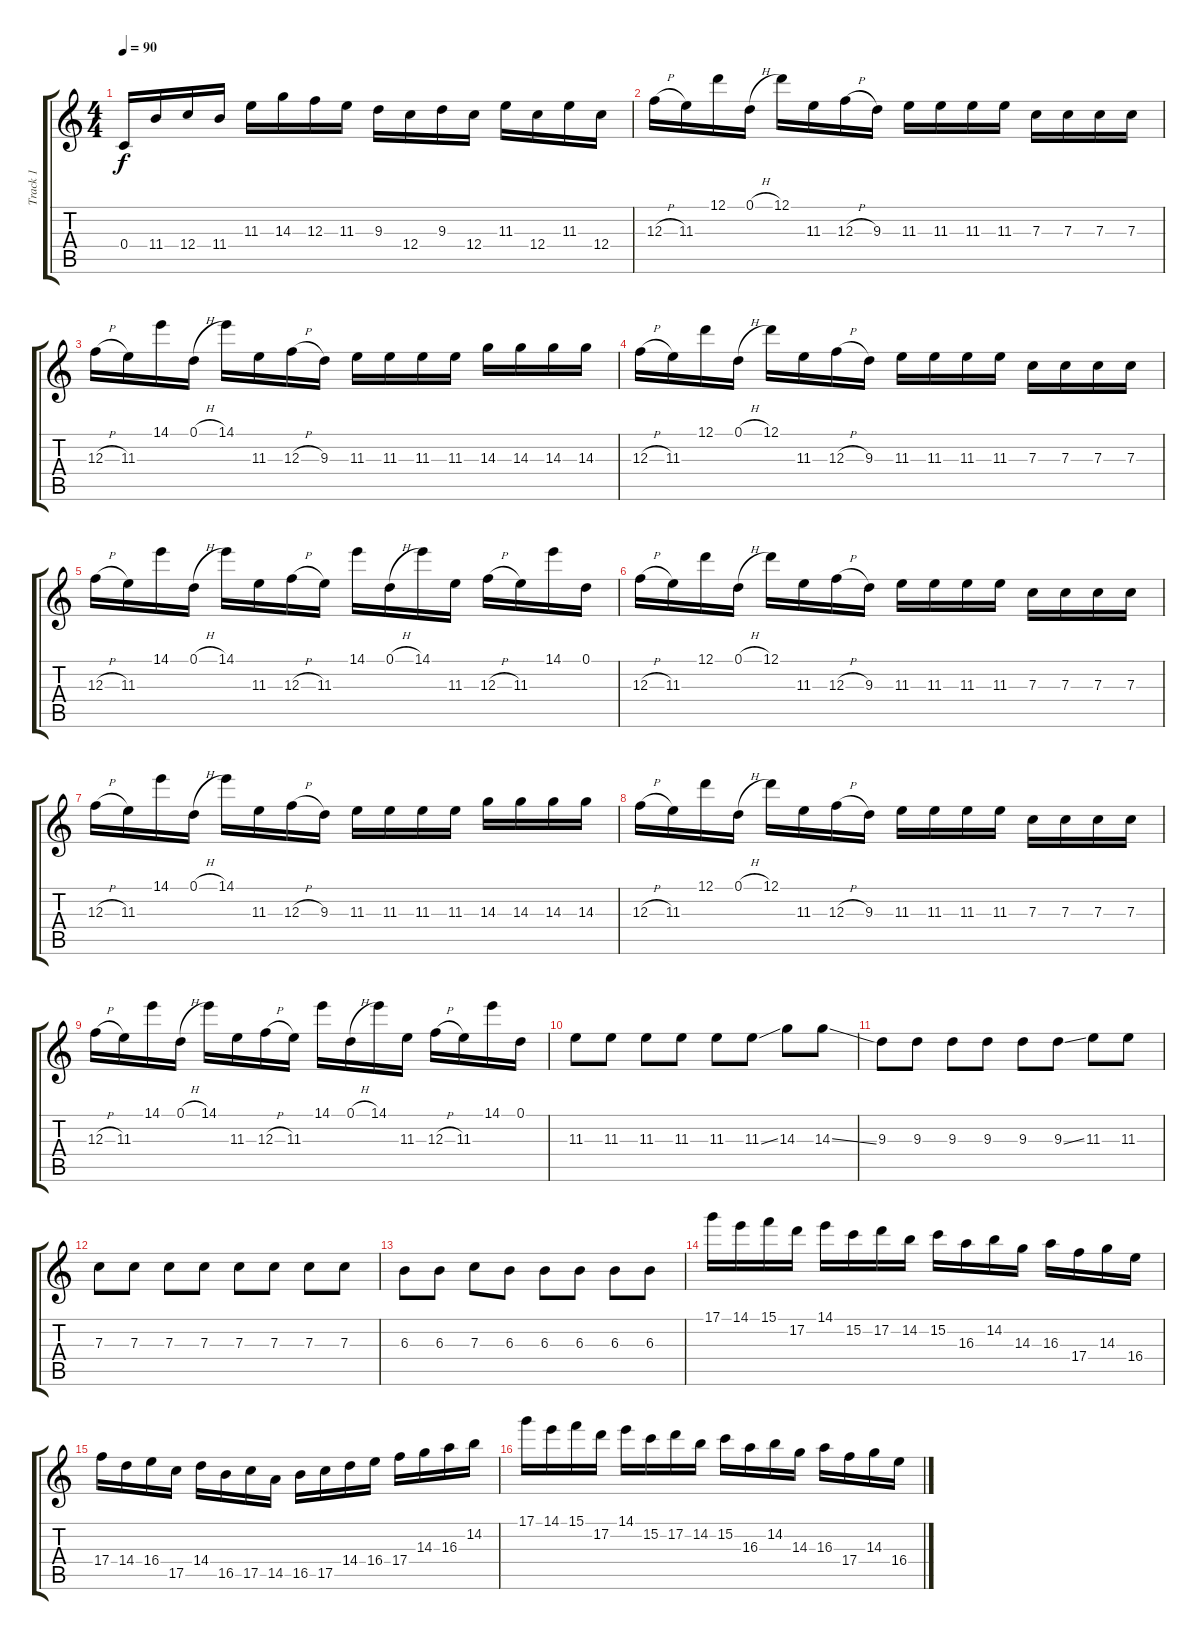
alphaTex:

\track ("Track 1" "Track 1") {instrument acousticguitarsteel}
\staff {score tabs}
\tuning (D4 A3 F3 C3 G2 D2) {hide}
\ts (4 4)
\tempo 90
\clef g2
\ks c
0.4.16{dy f} 11.4.16 12.4.16 11.4.16 11.3.16 14.3.16 12.3.16 11.3.16 9.3.16 12.4.16 9.3.16 12.4.16 11.3.16 12.4.16 11.3.16 12.4.16 |
12.3{h}.16 11.3.16 12.1.16 0.1{h}.16 12.1.16 11.3.16 12.3{h}.16 9.3.16 11.3.16 11.3.16 11.3.16 11.3.16 7.3.16 7.3.16 7.3.16 7.3.16 |
12.3{h}.16 11.3.16 14.1.16 0.1{h}.16 14.1.16 11.3.16 12.3{h}.16 9.3.16 11.3.16 11.3.16 11.3.16 11.3.16 14.3.16 14.3.16 14.3.16 14.3.16 |
12.3{h}.16 11.3.16 12.1.16 0.1{h}.16 12.1.16 11.3.16 12.3{h}.16 9.3.16 11.3.16 11.3.16 11.3.16 11.3.16 7.3.16 7.3.16 7.3.16 7.3.16 |
12.3{h}.16 11.3.16 14.1.16 0.1{h}.16 14.1.16 11.3.16 12.3{h}.16 11.3.16 14.1.16 0.1{h}.16 14.1.16 11.3.16 12.3{h}.16 11.3.16 14.1.16 0.1.16 |
12.3{h}.16 11.3.16 12.1.16 0.1{h}.16 12.1.16 11.3.16 12.3{h}.16 9.3.16 11.3.16 11.3.16 11.3.16 11.3.16 7.3.16 7.3.16 7.3.16 7.3.16 |
12.3{h}.16 11.3.16 14.1.16 0.1{h}.16 14.1.16 11.3.16 12.3{h}.16 9.3.16 11.3.16 11.3.16 11.3.16 11.3.16 14.3.16 14.3.16 14.3.16 14.3.16 |
12.3{h}.16 11.3.16 12.1.16 0.1{h}.16 12.1.16 11.3.16 12.3{h}.16 9.3.16 11.3.16 11.3.16 11.3.16 11.3.16 7.3.16 7.3.16 7.3.16 7.3.16 |
12.3{h}.16 11.3.16 14.1.16 0.1{h}.16 14.1.16 11.3.16 12.3{h}.16 11.3.16 14.1.16 0.1{h}.16 14.1.16 11.3.16 12.3{h}.16 11.3.16 14.1.16 0.1.16 |
11.3.8 11.3.8 11.3.8 11.3.8 11.3.8 11.3{ss}.8 14.3.8 14.3{ss}.8 |
9.3.8 9.3.8 9.3.8 9.3.8 9.3.8 9.3{ss}.8 11.3.8 11.3.8 |
7.3.8 7.3.8 7.3.8 7.3.8 7.3.8 7.3.8 7.3.8 7.3.8 |
6.3.8 6.3.8 7.3.8 6.3.8 6.3.8 6.3.8 6.3.8 6.3.8 |
17.1.16 14.1.16 15.1.16 17.2.16 14.1.16 15.2.16 17.2.16 14.2.16 15.2.16 16.3.16 14.2.16 14.3.16 16.3.16 17.4.16 14.3.16 16.4.16 |
17.4.16 14.4.16 16.4.16 17.5.16 14.4.16 16.5.16 17.5.16 14.5.16 16.5.16 17.5.16 14.4.16 16.4.16 17.4.16 14.3.16 16.3.16 14.2.16 |
17.1.16 14.1.16 15.1.16 17.2.16 14.1.16 15.2.16 17.2.16 14.2.16 15.2.16 16.3.16 14.2.16 14.3.16 16.3.16 17.4.16 14.3.16 16.4.16
